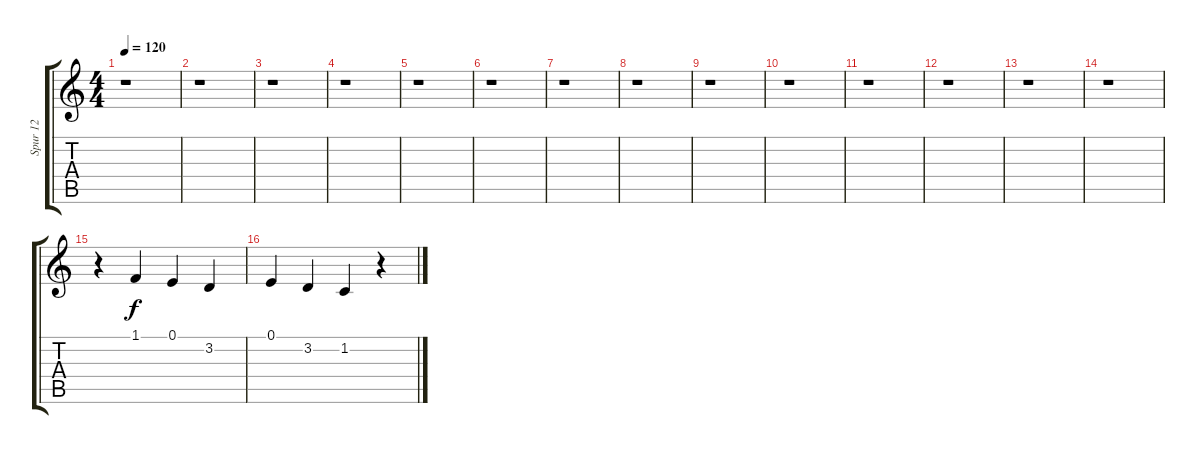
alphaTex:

\track ("Spur 12" "Spur 12") {instrument frenchhorn}
\staff {score tabs}
\tuning (E4 B3 G3 D3 A2 E2) {hide}
\ts (4 4)
\tempo 120
\clef g2
\ks c
r.1{dy f} |
r.1 |
r.1 |
r.1 |
r.1 |
r.1 |
r.1 |
r.1 |
r.1 |
r.1 |
r.1 |
r.1 |
r.1 |
r.1 |
r.4 1.1.4 0.1.4 3.2.4 |
0.1.4 3.2.4 1.2.4 r.4
